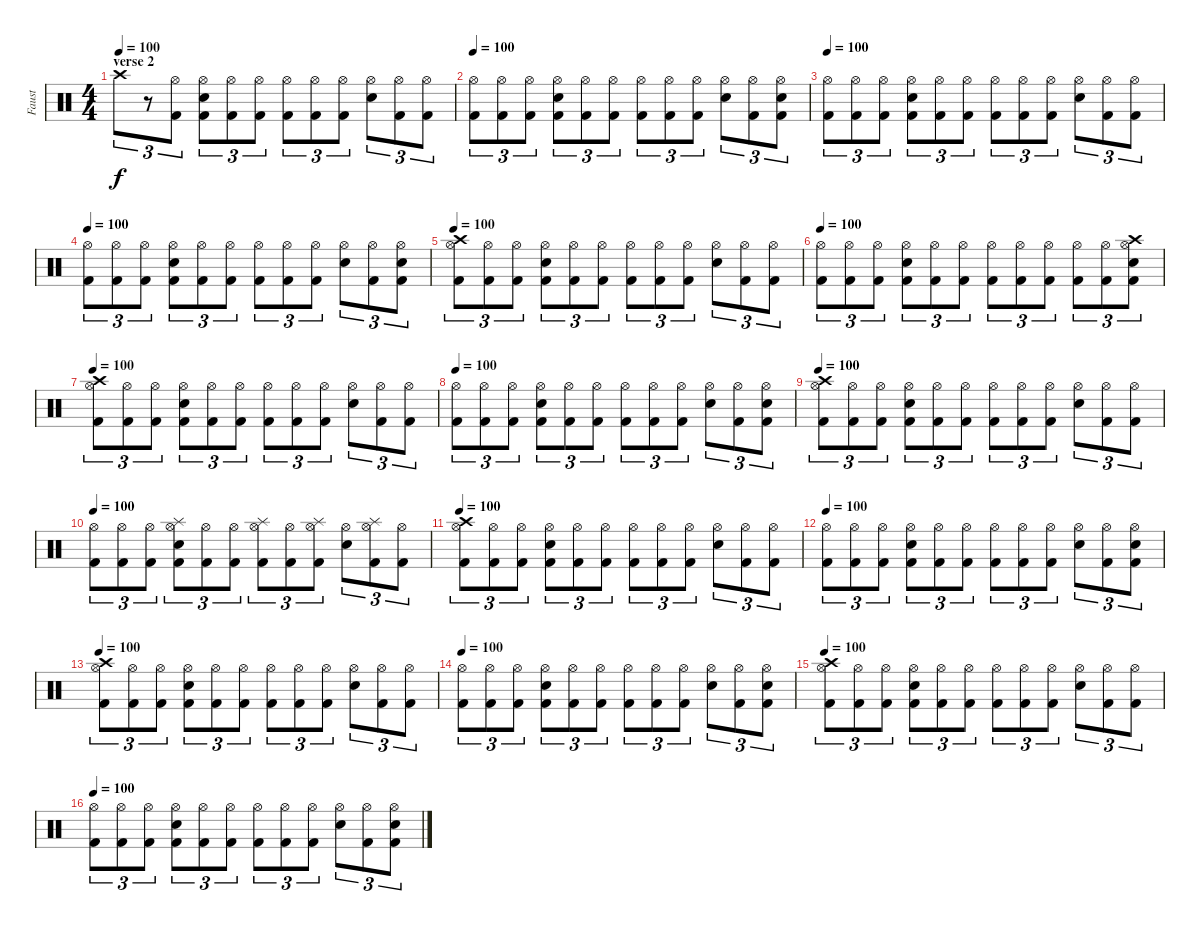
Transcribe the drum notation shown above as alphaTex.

\track ("Faust" "Faust") {instrument percussion}
\staff {score}
\articulation defaults
\ts (4 4)
\section ("" "verse 2")
\tempo 100
\clef neutral
\ks c "Crash high (hit)".8{tu (3 2) dy f}
r.8{tu (3 2)} ("Hi-Hat (open)" "Kick (hit) 2").8{tu (3 2)} ("Snare (hit) 2" "Hi-Hat (open)" "Kick (hit) 2").8{tu (3 2)} ("Hi-Hat (open)" "Kick (hit) 2").8{tu (3 2)} ("Hi-Hat (open)" "Kick (hit) 2").8{tu (3 2)} ("Hi-Hat (open)" "Kick (hit) 2").8{tu (3 2)} ("Hi-Hat (open)" "Kick (hit) 2").8{tu (3 2)} ("Hi-Hat (open)" "Kick (hit) 2").8{tu (3 2)} ("Snare (hit) 2" "Hi-Hat (open)").8{tu (3 2)} ("Hi-Hat (open)" "Kick (hit) 2").8{tu (3 2)} ("Hi-Hat (open)" "Kick (hit) 2").8{tu (3 2)} |
\tempo 100
("Hi-Hat (open)" "Kick (hit) 2").8{tu (3 2)} ("Hi-Hat (open)" "Kick (hit) 2").8{tu (3 2)} ("Hi-Hat (open)" "Kick (hit) 2").8{tu (3 2)} ("Snare (hit) 2" "Hi-Hat (open)" "Kick (hit) 2").8{tu (3 2)} ("Hi-Hat (open)" "Kick (hit) 2").8{tu (3 2)} ("Hi-Hat (open)" "Kick (hit) 2").8{tu (3 2)} ("Hi-Hat (open)" "Kick (hit) 2").8{tu (3 2)} ("Hi-Hat (open)" "Kick (hit) 2").8{tu (3 2)} ("Hi-Hat (open)" "Kick (hit) 2").8{tu (3 2)} ("Snare (hit) 2" "Hi-Hat (open)").8{tu (3 2)} ("Hi-Hat (open)" "Kick (hit) 2").8{tu (3 2)} ("Snare (hit) 2" "Hi-Hat (open)" "Kick (hit) 2").8{tu (3 2)} |
\tempo 100
("Hi-Hat (open)" "Kick (hit) 2").8{tu (3 2)} ("Hi-Hat (open)" "Kick (hit) 2").8{tu (3 2)} ("Hi-Hat (open)" "Kick (hit) 2").8{tu (3 2)} ("Snare (hit) 2" "Hi-Hat (open)" "Kick (hit) 2").8{tu (3 2)} ("Hi-Hat (open)" "Kick (hit) 2").8{tu (3 2)} ("Hi-Hat (open)" "Kick (hit) 2").8{tu (3 2)} ("Hi-Hat (open)" "Kick (hit) 2").8{tu (3 2)} ("Hi-Hat (open)" "Kick (hit) 2").8{tu (3 2)} ("Hi-Hat (open)" "Kick (hit) 2").8{tu (3 2)} ("Snare (hit) 2" "Hi-Hat (open)").8{tu (3 2)} ("Hi-Hat (open)" "Kick (hit) 2").8{tu (3 2)} ("Hi-Hat (open)" "Kick (hit) 2").8{tu (3 2)} |
\tempo 100
("Hi-Hat (open)" "Kick (hit) 2").8{tu (3 2)} ("Hi-Hat (open)" "Kick (hit) 2").8{tu (3 2)} ("Hi-Hat (open)" "Kick (hit) 2").8{tu (3 2)} ("Snare (hit) 2" "Hi-Hat (open)" "Kick (hit) 2").8{tu (3 2)} ("Hi-Hat (open)" "Kick (hit) 2").8{tu (3 2)} ("Hi-Hat (open)" "Kick (hit) 2").8{tu (3 2)} ("Hi-Hat (open)" "Kick (hit) 2").8{tu (3 2)} ("Hi-Hat (open)" "Kick (hit) 2").8{tu (3 2)} ("Hi-Hat (open)" "Kick (hit) 2").8{tu (3 2)} ("Snare (hit) 2" "Hi-Hat (open)").8{tu (3 2)} ("Hi-Hat (open)" "Kick (hit) 2").8{tu (3 2)} ("Snare (hit) 2" "Hi-Hat (open)" "Kick (hit) 2").8{tu (3 2)} |
\tempo 100
("Crash high (hit)" "Hi-Hat (open)" "Kick (hit) 2").8{tu (3 2)} ("Hi-Hat (open)" "Kick (hit) 2").8{tu (3 2)} ("Hi-Hat (open)" "Kick (hit) 2").8{tu (3 2)} ("Snare (hit) 2" "Hi-Hat (open)" "Kick (hit) 2").8{tu (3 2)} ("Hi-Hat (open)" "Kick (hit) 2").8{tu (3 2)} ("Hi-Hat (open)" "Kick (hit) 2").8{tu (3 2)} ("Hi-Hat (open)" "Kick (hit) 2").8{tu (3 2)} ("Hi-Hat (open)" "Kick (hit) 2").8{tu (3 2)} ("Hi-Hat (open)" "Kick (hit) 2").8{tu (3 2)} ("Snare (hit) 2" "Hi-Hat (open)").8{tu (3 2)} ("Hi-Hat (open)" "Kick (hit) 2").8{tu (3 2)} ("Hi-Hat (open)" "Kick (hit) 2").8{tu (3 2)} |
\tempo 100
("Hi-Hat (open)" "Kick (hit) 2").8{tu (3 2)} ("Hi-Hat (open)" "Kick (hit) 2").8{tu (3 2)} ("Hi-Hat (open)" "Kick (hit) 2").8{tu (3 2)} ("Snare (hit) 2" "Hi-Hat (open)" "Kick (hit) 2").8{tu (3 2)} ("Hi-Hat (open)" "Kick (hit) 2").8{tu (3 2)} ("Hi-Hat (open)" "Kick (hit) 2").8{tu (3 2)} ("Hi-Hat (open)" "Kick (hit) 2").8{tu (3 2)} ("Hi-Hat (open)" "Kick (hit) 2").8{tu (3 2)} ("Hi-Hat (open)" "Kick (hit) 2").8{tu (3 2)} ("Hi-Hat (open)" "Kick (hit) 2").8{tu (3 2)} ("Hi-Hat (open)" "Kick (hit) 2").8{tu (3 2)} ("Crash high (hit)" "Snare (hit) 2" "Hi-Hat (open)" "Kick (hit) 2").8{tu (3 2)} |
\tempo 100
("Crash high (hit)" "Hi-Hat (open)" "Kick (hit) 2").8{tu (3 2)} ("Hi-Hat (open)" "Kick (hit) 2").8{tu (3 2)} ("Hi-Hat (open)" "Kick (hit) 2").8{tu (3 2)} ("Snare (hit) 2" "Hi-Hat (open)" "Kick (hit) 2").8{tu (3 2)} ("Hi-Hat (open)" "Kick (hit) 2").8{tu (3 2)} ("Hi-Hat (open)" "Kick (hit) 2").8{tu (3 2)} ("Hi-Hat (open)" "Kick (hit) 2").8{tu (3 2)} ("Hi-Hat (open)" "Kick (hit) 2").8{tu (3 2)} ("Hi-Hat (open)" "Kick (hit) 2").8{tu (3 2)} ("Snare (hit) 2" "Hi-Hat (open)").8{tu (3 2)} ("Hi-Hat (open)" "Kick (hit) 2").8{tu (3 2)} ("Hi-Hat (open)" "Kick (hit) 2").8{tu (3 2)} |
\tempo 100
("Hi-Hat (open)" "Kick (hit) 2").8{tu (3 2)} ("Hi-Hat (open)" "Kick (hit) 2").8{tu (3 2)} ("Hi-Hat (open)" "Kick (hit) 2").8{tu (3 2)} ("Snare (hit) 2" "Hi-Hat (open)" "Kick (hit) 2").8{tu (3 2)} ("Hi-Hat (open)" "Kick (hit) 2").8{tu (3 2)} ("Hi-Hat (open)" "Kick (hit) 2").8{tu (3 2)} ("Hi-Hat (open)" "Kick (hit) 2").8{tu (3 2)} ("Hi-Hat (open)" "Kick (hit) 2").8{tu (3 2)} ("Hi-Hat (open)" "Kick (hit) 2").8{tu (3 2)} ("Snare (hit) 2" "Hi-Hat (open)").8{tu (3 2)} ("Hi-Hat (open)" "Kick (hit) 2").8{tu (3 2)} ("Snare (hit) 2" "Hi-Hat (open)" "Kick (hit) 2").8{tu (3 2)} |
\tempo 100
("Crash high (hit)" "Hi-Hat (open)" "Kick (hit) 2").8{tu (3 2)} ("Hi-Hat (open)" "Kick (hit) 2").8{tu (3 2)} ("Hi-Hat (open)" "Kick (hit) 2").8{tu (3 2)} ("Snare (hit) 2" "Hi-Hat (open)" "Kick (hit) 2").8{tu (3 2)} ("Hi-Hat (open)" "Kick (hit) 2").8{tu (3 2)} ("Hi-Hat (open)" "Kick (hit) 2").8{tu (3 2)} ("Hi-Hat (open)" "Kick (hit) 2").8{tu (3 2)} ("Hi-Hat (open)" "Kick (hit) 2").8{tu (3 2)} ("Hi-Hat (open)" "Kick (hit) 2").8{tu (3 2)} ("Snare (hit) 2" "Hi-Hat (open)").8{tu (3 2)} ("Hi-Hat (open)" "Kick (hit) 2").8{tu (3 2)} ("Hi-Hat (open)" "Kick (hit) 2").8{tu (3 2)} |
\tempo 100
("Hi-Hat (open)" "Kick (hit) 2").8{tu (3 2)} ("Hi-Hat (open)" "Kick (hit) 2").8{tu (3 2)} ("Hi-Hat (open)" "Kick (hit) 2").8{tu (3 2)} ("Splash (hit)" "Snare (hit) 2" "Hi-Hat (open)" "Kick (hit) 2").8{tu (3 2)} ("Hi-Hat (open)" "Kick (hit) 2").8{tu (3 2)} ("Hi-Hat (open)" "Kick (hit) 2").8{tu (3 2)} ("Splash (hit)" "Hi-Hat (open)" "Kick (hit) 2").8{tu (3 2)} ("Hi-Hat (open)" "Kick (hit) 2").8{tu (3 2)} ("Splash (hit)" "Hi-Hat (open)" "Kick (hit) 2").8{tu (3 2)} ("Snare (hit) 2" "Hi-Hat (open)").8{tu (3 2)} ("Splash (hit)" "Hi-Hat (open)" "Kick (hit) 2").8{tu (3 2)} ("Hi-Hat (open)" "Kick (hit) 2").8{tu (3 2)} |
\tempo 100
("Crash high (hit)" "Hi-Hat (open)" "Kick (hit) 2").8{tu (3 2)} ("Hi-Hat (open)" "Kick (hit) 2").8{tu (3 2)} ("Hi-Hat (open)" "Kick (hit) 2").8{tu (3 2)} ("Snare (hit) 2" "Hi-Hat (open)" "Kick (hit) 2").8{tu (3 2)} ("Hi-Hat (open)" "Kick (hit) 2").8{tu (3 2)} ("Hi-Hat (open)" "Kick (hit) 2").8{tu (3 2)} ("Hi-Hat (open)" "Kick (hit) 2").8{tu (3 2)} ("Hi-Hat (open)" "Kick (hit) 2").8{tu (3 2)} ("Hi-Hat (open)" "Kick (hit) 2").8{tu (3 2)} ("Snare (hit) 2" "Hi-Hat (open)").8{tu (3 2)} ("Hi-Hat (open)" "Kick (hit) 2").8{tu (3 2)} ("Hi-Hat (open)" "Kick (hit) 2").8{tu (3 2)} |
\tempo 100
("Hi-Hat (open)" "Kick (hit) 2").8{tu (3 2)} ("Hi-Hat (open)" "Kick (hit) 2").8{tu (3 2)} ("Hi-Hat (open)" "Kick (hit) 2").8{tu (3 2)} ("Snare (hit) 2" "Hi-Hat (open)" "Kick (hit) 2").8{tu (3 2)} ("Hi-Hat (open)" "Kick (hit) 2").8{tu (3 2)} ("Hi-Hat (open)" "Kick (hit) 2").8{tu (3 2)} ("Hi-Hat (open)" "Kick (hit) 2").8{tu (3 2)} ("Hi-Hat (open)" "Kick (hit) 2").8{tu (3 2)} ("Hi-Hat (open)" "Kick (hit) 2").8{tu (3 2)} ("Snare (hit) 2" "Hi-Hat (open)").8{tu (3 2)} ("Hi-Hat (open)" "Kick (hit) 2").8{tu (3 2)} ("Snare (hit) 2" "Hi-Hat (open)" "Kick (hit) 2").8{tu (3 2)} |
\tempo 100
("Crash high (hit)" "Hi-Hat (open)" "Kick (hit) 2").8{tu (3 2)} ("Hi-Hat (open)" "Kick (hit) 2").8{tu (3 2)} ("Hi-Hat (open)" "Kick (hit) 2").8{tu (3 2)} ("Snare (hit) 2" "Hi-Hat (open)" "Kick (hit) 2").8{tu (3 2)} ("Hi-Hat (open)" "Kick (hit) 2").8{tu (3 2)} ("Hi-Hat (open)" "Kick (hit) 2").8{tu (3 2)} ("Hi-Hat (open)" "Kick (hit) 2").8{tu (3 2)} ("Hi-Hat (open)" "Kick (hit) 2").8{tu (3 2)} ("Hi-Hat (open)" "Kick (hit) 2").8{tu (3 2)} ("Snare (hit) 2" "Hi-Hat (open)").8{tu (3 2)} ("Hi-Hat (open)" "Kick (hit) 2").8{tu (3 2)} ("Hi-Hat (open)" "Kick (hit) 2").8{tu (3 2)} |
\tempo 100
("Hi-Hat (open)" "Kick (hit) 2").8{tu (3 2)} ("Hi-Hat (open)" "Kick (hit) 2").8{tu (3 2)} ("Hi-Hat (open)" "Kick (hit) 2").8{tu (3 2)} ("Snare (hit) 2" "Hi-Hat (open)" "Kick (hit) 2").8{tu (3 2)} ("Hi-Hat (open)" "Kick (hit) 2").8{tu (3 2)} ("Hi-Hat (open)" "Kick (hit) 2").8{tu (3 2)} ("Hi-Hat (open)" "Kick (hit) 2").8{tu (3 2)} ("Hi-Hat (open)" "Kick (hit) 2").8{tu (3 2)} ("Hi-Hat (open)" "Kick (hit) 2").8{tu (3 2)} ("Snare (hit) 2" "Hi-Hat (open)").8{tu (3 2)} ("Hi-Hat (open)" "Kick (hit) 2").8{tu (3 2)} ("Snare (hit) 2" "Hi-Hat (open)" "Kick (hit) 2").8{tu (3 2)} |
\tempo 100
("Crash high (hit)" "Hi-Hat (open)" "Kick (hit) 2").8{tu (3 2)} ("Hi-Hat (open)" "Kick (hit) 2").8{tu (3 2)} ("Hi-Hat (open)" "Kick (hit) 2").8{tu (3 2)} ("Snare (hit) 2" "Hi-Hat (open)" "Kick (hit) 2").8{tu (3 2)} ("Hi-Hat (open)" "Kick (hit) 2").8{tu (3 2)} ("Hi-Hat (open)" "Kick (hit) 2").8{tu (3 2)} ("Hi-Hat (open)" "Kick (hit) 2").8{tu (3 2)} ("Hi-Hat (open)" "Kick (hit) 2").8{tu (3 2)} ("Hi-Hat (open)" "Kick (hit) 2").8{tu (3 2)} ("Snare (hit) 2" "Hi-Hat (open)").8{tu (3 2)} ("Hi-Hat (open)" "Kick (hit) 2").8{tu (3 2)} ("Hi-Hat (open)" "Kick (hit) 2").8{tu (3 2)} |
\tempo 100
("Hi-Hat (open)" "Kick (hit) 2").8{tu (3 2)} ("Hi-Hat (open)" "Kick (hit) 2").8{tu (3 2)} ("Hi-Hat (open)" "Kick (hit) 2").8{tu (3 2)} ("Snare (hit) 2" "Hi-Hat (open)" "Kick (hit) 2").8{tu (3 2)} ("Hi-Hat (open)" "Kick (hit) 2").8{tu (3 2)} ("Hi-Hat (open)" "Kick (hit) 2").8{tu (3 2)} ("Hi-Hat (open)" "Kick (hit) 2").8{tu (3 2)} ("Hi-Hat (open)" "Kick (hit) 2").8{tu (3 2)} ("Hi-Hat (open)" "Kick (hit) 2").8{tu (3 2)} ("Snare (hit) 2" "Hi-Hat (open)").8{tu (3 2)} ("Hi-Hat (open)" "Kick (hit) 2").8{tu (3 2)} ("Snare (hit) 2" "Hi-Hat (open)" "Kick (hit) 2").8{tu (3 2)}
